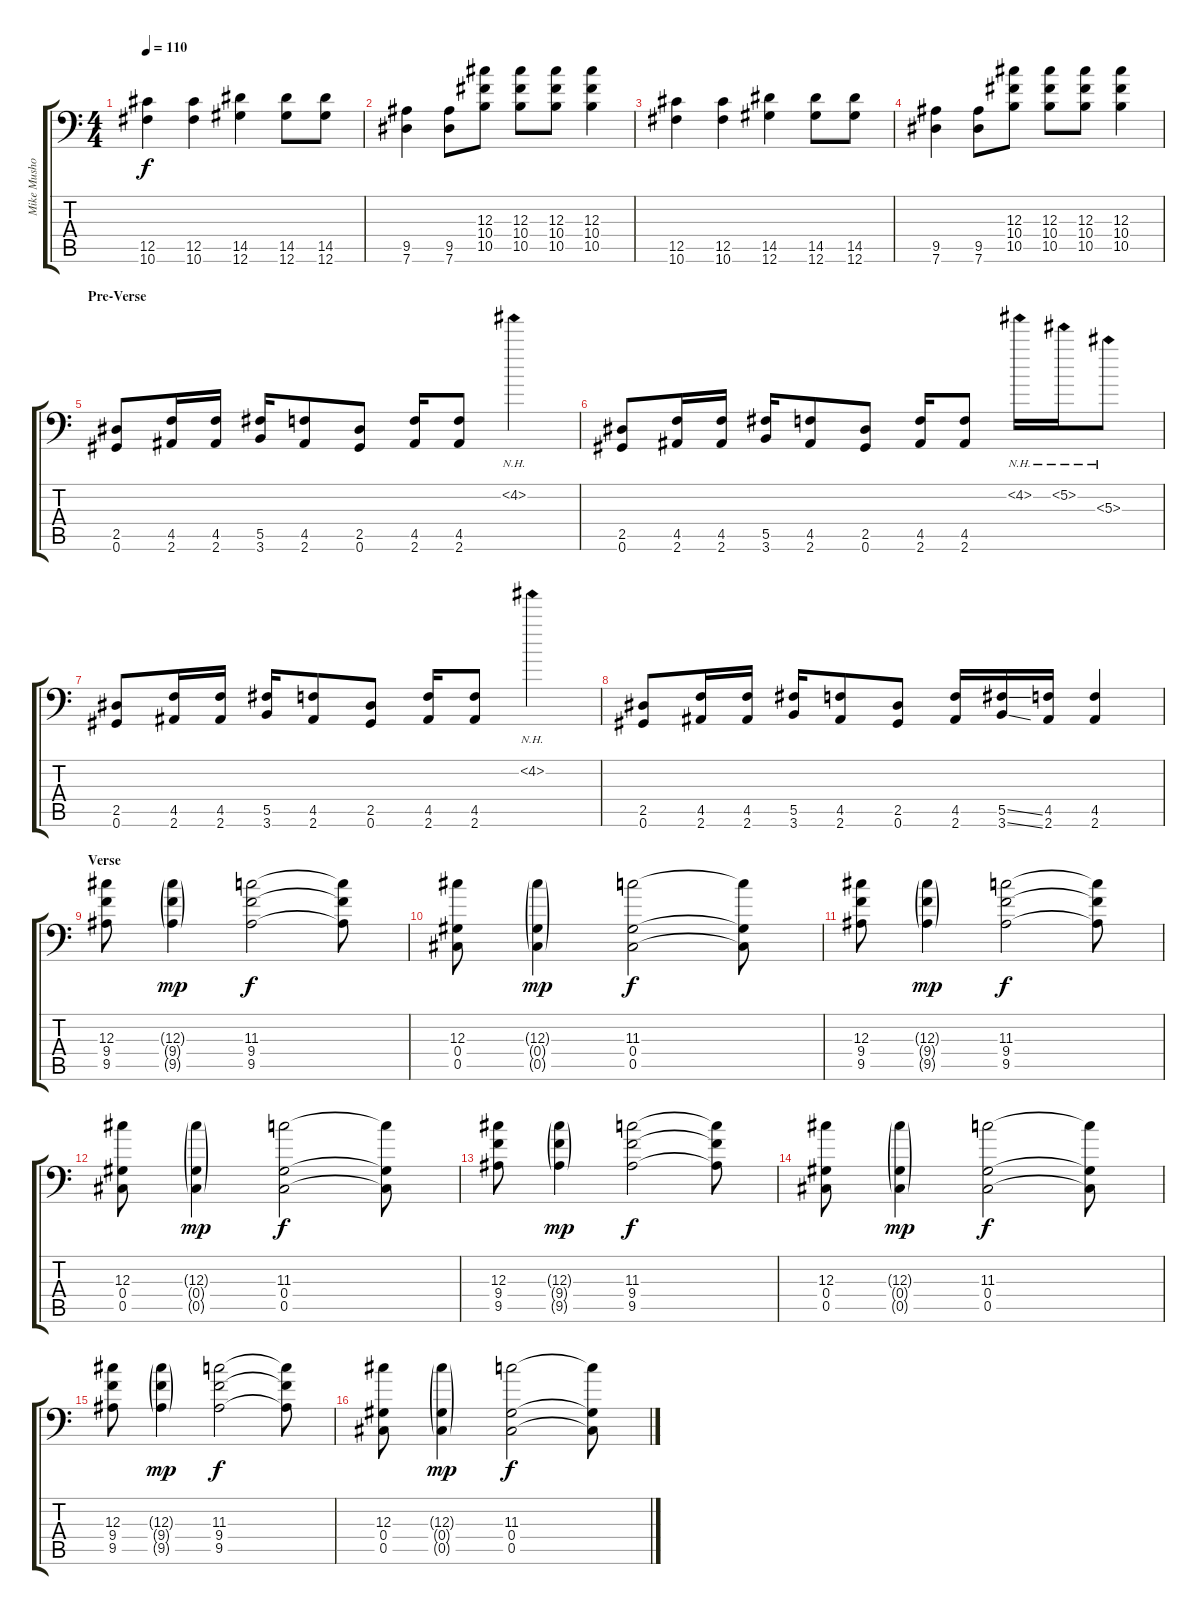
\track ("Mike Mushok" "Mike Musho") {instrument electricguitarclean}
\staff {score tabs}
\tuning (Bb3 Gb3 Db3 Ab2 Db2 Ab1) {hide}
\ts (4 4)
\tempo 110
\clef f4
\ks c
(12.5 10.6).4{dy f} (12.5 10.6).4 (14.5 12.6).4 (14.5 12.6).8 (14.5 12.6).8 |
(9.5 7.6).4 (9.5 7.6).8 (12.3 10.4 10.5).8 (12.3 10.4 10.5).8 (12.3 10.4 10.5).8 (12.3 10.4 10.5).4 |
(12.5 10.6).4 (12.5 10.6).4 (14.5 12.6).4 (14.5 12.6).8 (14.5 12.6).8 |
(9.5 7.6).4 (9.5 7.6).8 (12.3 10.4 10.5).8 (12.3 10.4 10.5).8 (12.3 10.4 10.5).8 (12.3 10.4 10.5).4 |
\section ("" "Pre-Verse")
(2.5 0.6).8 (4.5 2.6).16 (4.5 2.6).16 (5.5 3.6).16 (4.5 2.6).8 (2.5 0.6).8 (4.5 2.6).16 (4.5 2.6).8 4.2{nh}.4 |
(2.5 0.6).8 (4.5 2.6).16 (4.5 2.6).16 (5.5 3.6).16 (4.5 2.6).8 (2.5 0.6).8 (4.5 2.6).16 (4.5 2.6).8 4.2{nh}.16 5.2{nh}.16 5.3{nh}.8 |
(2.5 0.6).8 (4.5 2.6).16 (4.5 2.6).16 (5.5 3.6).16 (4.5 2.6).8 (2.5 0.6).8 (4.5 2.6).16 (4.5 2.6).8 4.2{nh}.4 |
(2.5 0.6).8 (4.5 2.6).16 (4.5 2.6).16 (5.5 3.6).16 (4.5 2.6).8 (2.5 0.6).8 (4.5 2.6).16 (5.5{ss} 3.6{ss}).16 (4.5 2.6).16 (4.5 2.6).4 |
\section ("" "Verse")
(12.3 9.4 9.5).8{volume 10 instrument electricguitarclean} (12.3{g} 9.4{g} 9.5{g}).4{dy mp} (11.3 9.4 9.5).2{dy f} (11.3{t} 9.4{t} 9.5{t}).8 |
(12.3 0.4 0.5).8 (12.3{g} 0.4{g} 0.5{g}).4{dy mp} (11.3 0.4 0.5).2{dy f} (11.3{t} 0.4{t} 0.5{t}).8 |
(12.3 9.4 9.5).8 (12.3{g} 9.4{g} 9.5{g}).4{dy mp} (11.3 9.4 9.5).2{dy f} (11.3{t} 9.4{t} 9.5{t}).8 |
(12.3 0.4 0.5).8 (12.3{g} 0.4{g} 0.5{g}).4{dy mp} (11.3 0.4 0.5).2{dy f} (11.3{t} 0.4{t} 0.5{t}).8 |
(12.3 9.4 9.5).8 (12.3{g} 9.4{g} 9.5{g}).4{dy mp} (11.3 9.4 9.5).2{dy f} (11.3{t} 9.4{t} 9.5{t}).8 |
(12.3 0.4 0.5).8 (12.3{g} 0.4{g} 0.5{g}).4{dy mp} (11.3 0.4 0.5).2{dy f} (11.3{t} 0.4{t} 0.5{t}).8 |
(12.3 9.4 9.5).8 (12.3{g} 9.4{g} 9.5{g}).4{dy mp} (11.3 9.4 9.5).2{dy f} (11.3{t} 9.4{t} 9.5{t}).8 |
(12.3 0.4 0.5).8 (12.3{g} 0.4{g} 0.5{g}).4{dy mp} (11.3 0.4 0.5).2{dy f} (11.3{t} 0.4{t} 0.5{t}).8
